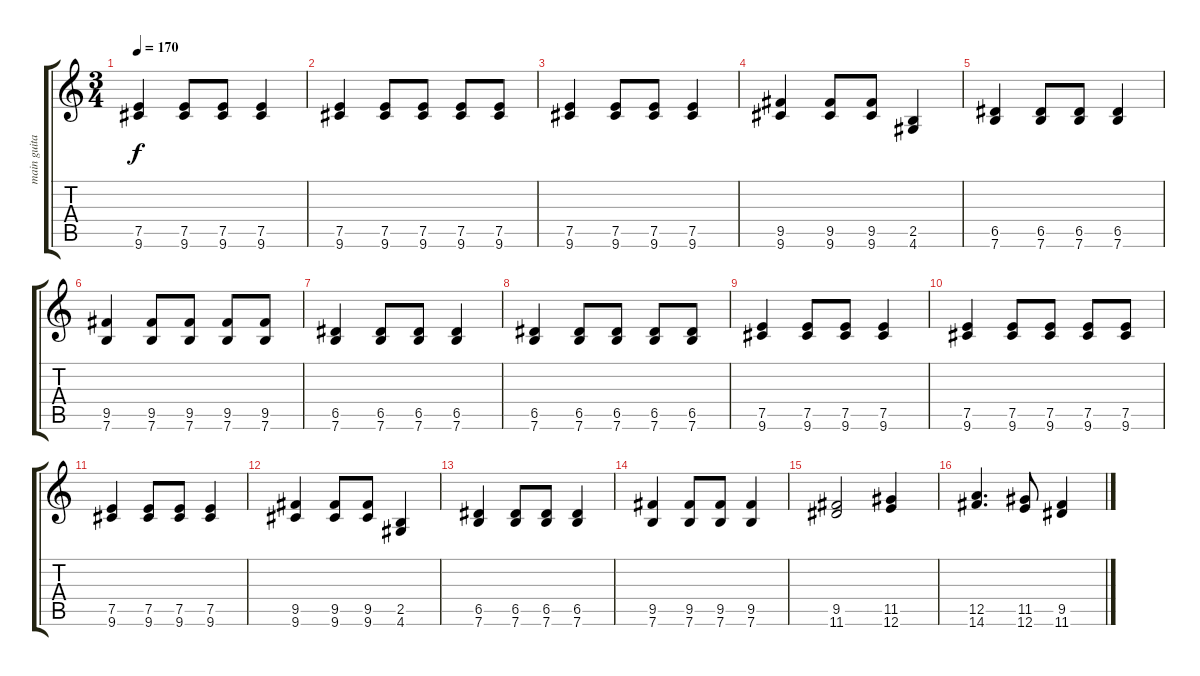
\track ("main guitar" "main guita") {instrument distortionguitar}
\staff {score tabs}
\tuning (E4 B3 G3 D3 A2 E2) {hide}
\ts (3 4)
\tempo 170
\clef g2
\ks c
(7.5 9.6).4{dy f} (7.5 9.6).8 (7.5 9.6).8 (7.5 9.6).4 |
(7.5 9.6).4 (7.5 9.6).8 (7.5 9.6).8 (7.5 9.6).8 (7.5 9.6).8 |
(7.5 9.6).4 (7.5 9.6).8 (7.5 9.6).8 (7.5 9.6).4 |
(9.5 9.6).4 (9.5 9.6).8 (9.5 9.6).8 (2.5 4.6).4 |
(6.5 7.6).4 (6.5 7.6).8 (6.5 7.6).8 (6.5 7.6).4 |
(9.5 7.6).4 (9.5 7.6).8 (9.5 7.6).8 (9.5 7.6).8 (9.5 7.6).8 |
(6.5 7.6).4 (6.5 7.6).8 (6.5 7.6).8 (6.5 7.6).4 |
(6.5 7.6).4 (6.5 7.6).8 (6.5 7.6).8 (6.5 7.6).8 (6.5 7.6).8 |
(7.5 9.6).4 (7.5 9.6).8 (7.5 9.6).8 (7.5 9.6).4 |
(7.5 9.6).4 (7.5 9.6).8 (7.5 9.6).8 (7.5 9.6).8 (7.5 9.6).8 |
(7.5 9.6).4 (7.5 9.6).8 (7.5 9.6).8 (7.5 9.6).4 |
(9.5 9.6).4 (9.5 9.6).8 (9.5 9.6).8 (2.5 4.6).4 |
(6.5 7.6).4 (6.5 7.6).8 (6.5 7.6).8 (6.5 7.6).4 |
(9.5 7.6).4 (9.5 7.6).8 (9.5 7.6).8 (9.5 7.6).4 |
(9.5 11.6).2 (11.5 12.6).4 |
(12.5 14.6).4{d} (11.5 12.6).8 (9.5 11.6).4
